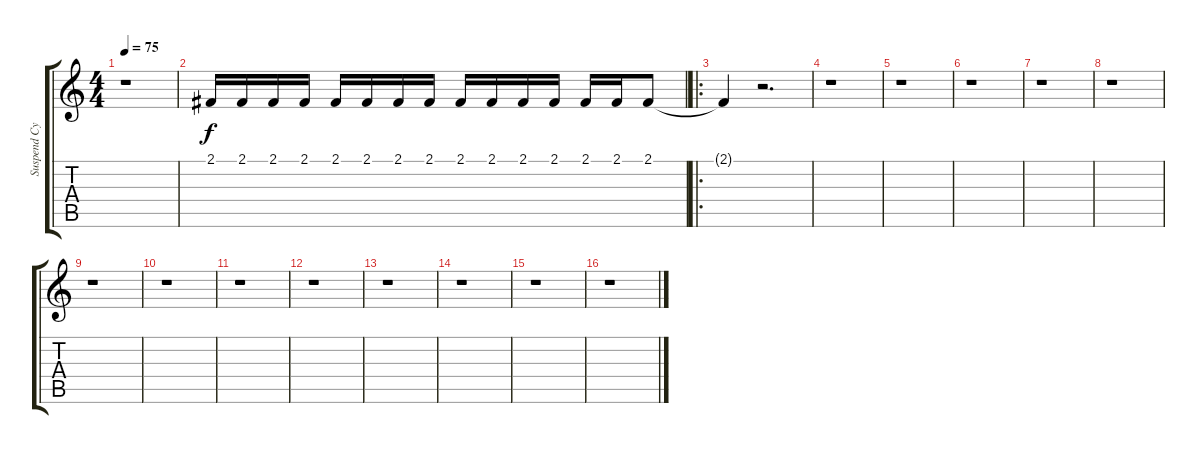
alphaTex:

\track ("Suspend Cymbal" "Suspend Cy") {instrument reversecymbal}
\staff {score tabs}
\tuning (E4 B3 G3 D3 A2 E2) {hide}
\ts (4 4)
\tempo 75
\clef g2
\ks c
r.1{dy f} |
2.1.16 2.1.16 2.1.16 2.1.16 2.1.16 2.1.16 2.1.16 2.1.16 2.1.16 2.1.16 2.1.16 2.1.16 2.1.16 2.1.16 2.1.8 |
\ro
2.1{t}.4 r.2{d} |
r.1 |
r.1 |
r.1 |
r.1 |
r.1 |
r.1 |
r.1 |
r.1 |
r.1 |
r.1 |
r.1 |
r.1 |
r.1
